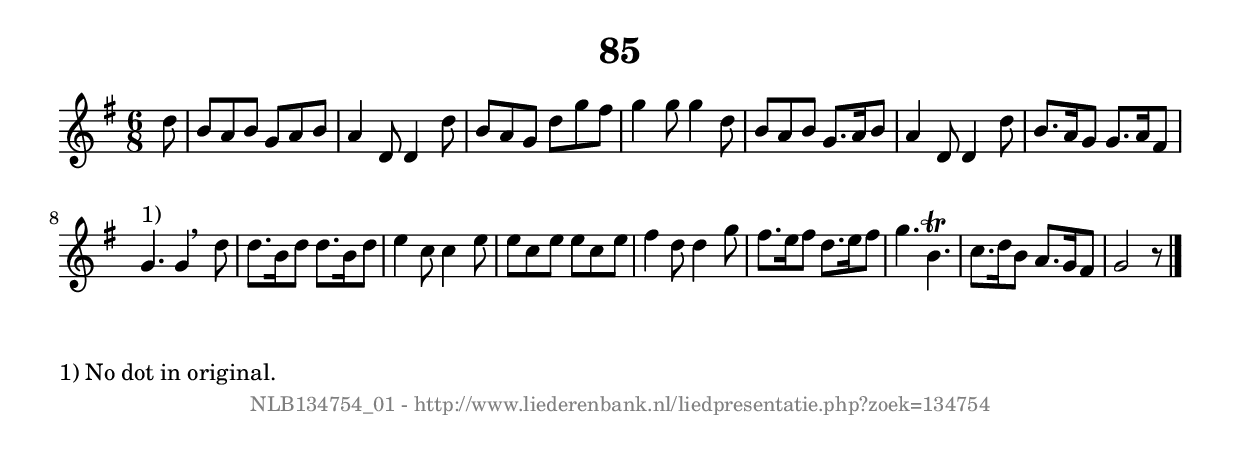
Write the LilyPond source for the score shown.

%
% produced by wce2krn 1.64 (7 June 2014)
%
\version"2.16"
#(append! paper-alist '(("long" . (cons (* 210 mm) (* 2000 mm)))))
#(set-default-paper-size "long")
sb = {\breathe}
mBreak = {\breathe }
bBreak = {\breathe }
x = {\once\override NoteHead #'style = #'cross }
gl=\glissando
itime={\override Staff.TimeSignature #'stencil = ##f }
ficta = {\once\set suggestAccidentals = ##t}
fine = {\once\override Score.RehearsalMark #'self-alignment-X = #1 \mark \markup {\italic{Fine}}}
dc = {\once\override Score.RehearsalMark #'self-alignment-X = #1 \mark \markup {\italic{D.C.}}}
dcf = {\once\override Score.RehearsalMark #'self-alignment-X = #1 \mark \markup {\italic{D.C. al Fine}}}
dcc = {\once\override Score.RehearsalMark #'self-alignment-X = #1 \mark \markup {\italic{D.C. al Coda}}}
ds = {\once\override Score.RehearsalMark #'self-alignment-X = #1 \mark \markup {\italic{D.S.}}}
dsf = {\once\override Score.RehearsalMark #'self-alignment-X = #1 \mark \markup {\italic{D.S. al Fine}}}
dsc = {\once\override Score.RehearsalMark #'self-alignment-X = #1 \mark \markup {\italic{D.S. al Coda}}}
pv = {\set Score.repeatCommands = #'((volta "1"))}
sv = {\set Score.repeatCommands = #'((volta "2"))}
tv = {\set Score.repeatCommands = #'((volta "3"))}
qv = {\set Score.repeatCommands = #'((volta "4"))}
xv = {\set Score.repeatCommands = #'((volta #f))}
\header{ tagline = ""
title = "85"
}
\score {{
\key g \major
\relative g'
{
\set melismaBusyProperties = #'()
\partial 32*4
\time 6/8
\tempo 4=120
\override Score.MetronomeMark #'transparent = ##t
\override Score.RehearsalMark #'break-visibility = #(vector #t #t #f)
d'8 b a b g a b a4 d,8 d4 d'8 b a g d'g fis g4 g8 g4 d8 b a b g8. a16 b8 a4 d,8 d4 d'8 b8. a16 g8 g8. a16 fis8 g4.^"1)" g4 \bar ":|:" \bBreak
d'8 d8. b16 d8 d8. b16 d8 e4 c8 c4 e8 e c e e c e fis4 d8 d4 g8 fis8. e16 fis8 d8. e16 fis8 g4. b,^\trill c8. d16 b8 a8. g16 fis8 g2 r8 \bar "|."
 }}
 \midi { }
 \layout {
            indent = 0.0\cm
}
}
\markup { \wordwrap-string #" 
1) No dot in original.
"}
\markup { \vspace #0 } \markup { \with-color #grey \fill-line { \center-column { \smaller "NLB134754_01 - http://www.liederenbank.nl/liedpresentatie.php?zoek=134754" } } }
